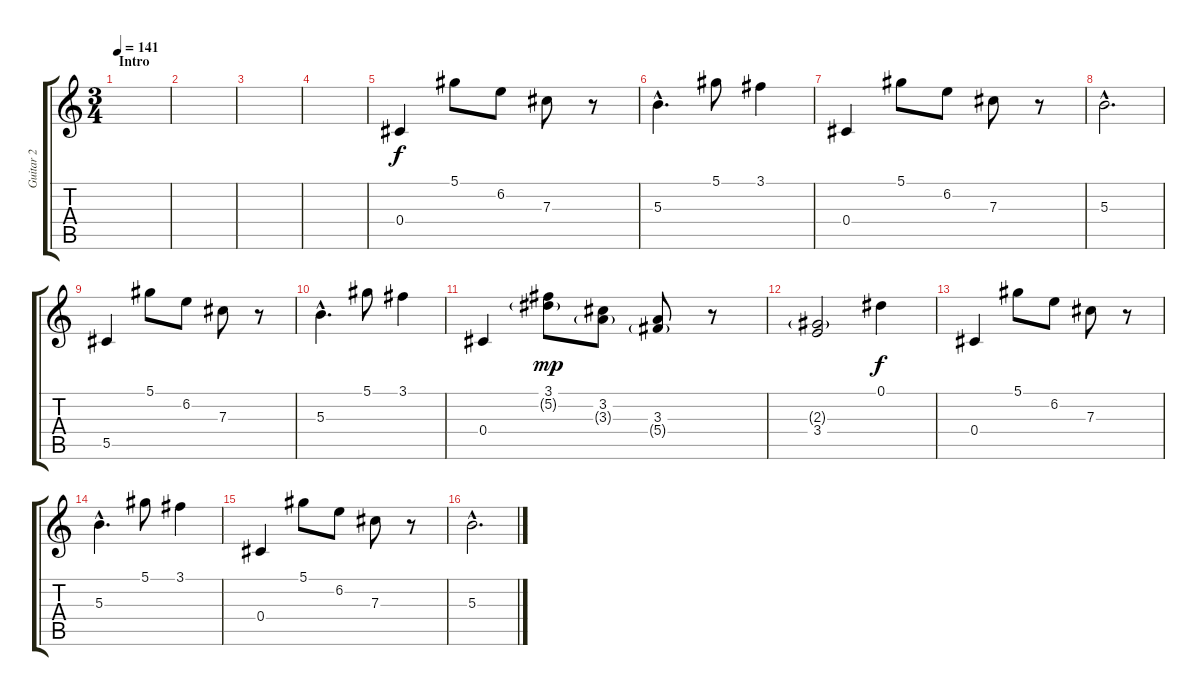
\track ("Guitar 2" "Guitar 2") {instrument acousticguitarsteel}
\staff {score tabs}
\tuning (Eb4 Bb3 Gb3 Db3 Ab2 Eb2) {hide}
\ts (3 4)
\section ("" "Intro")
\tempo 141
\clef g2
\ks c
|
|
|
|
0.4.4 5.1.8 6.2.8 7.3.8 r.8 |
5.3{hac}.4{d} 5.1.8 3.1.4 |
0.4.4 5.1.8 6.2.8 7.3.8 r.8 |
5.3{hac}.2{d} |
5.5.4 5.1.8 6.2.8 7.3.8 r.8 |
5.3{hac}.4{d} 5.1.8 3.1.4 |
0.4.4 (3.1 5.2{g}).8{dy mp} (3.2 3.3{g}).8 (3.3 5.4{g}).8 r.8 |
(2.3{g} 3.4).2 0.1.4{dy f} |
0.4.4 5.1.8 6.2.8 7.3.8 r.8 |
5.3{hac}.4{d} 5.1.8 3.1.4 |
0.4.4 5.1.8 6.2.8 7.3.8 r.8 |
5.3{hac}.2{d}
